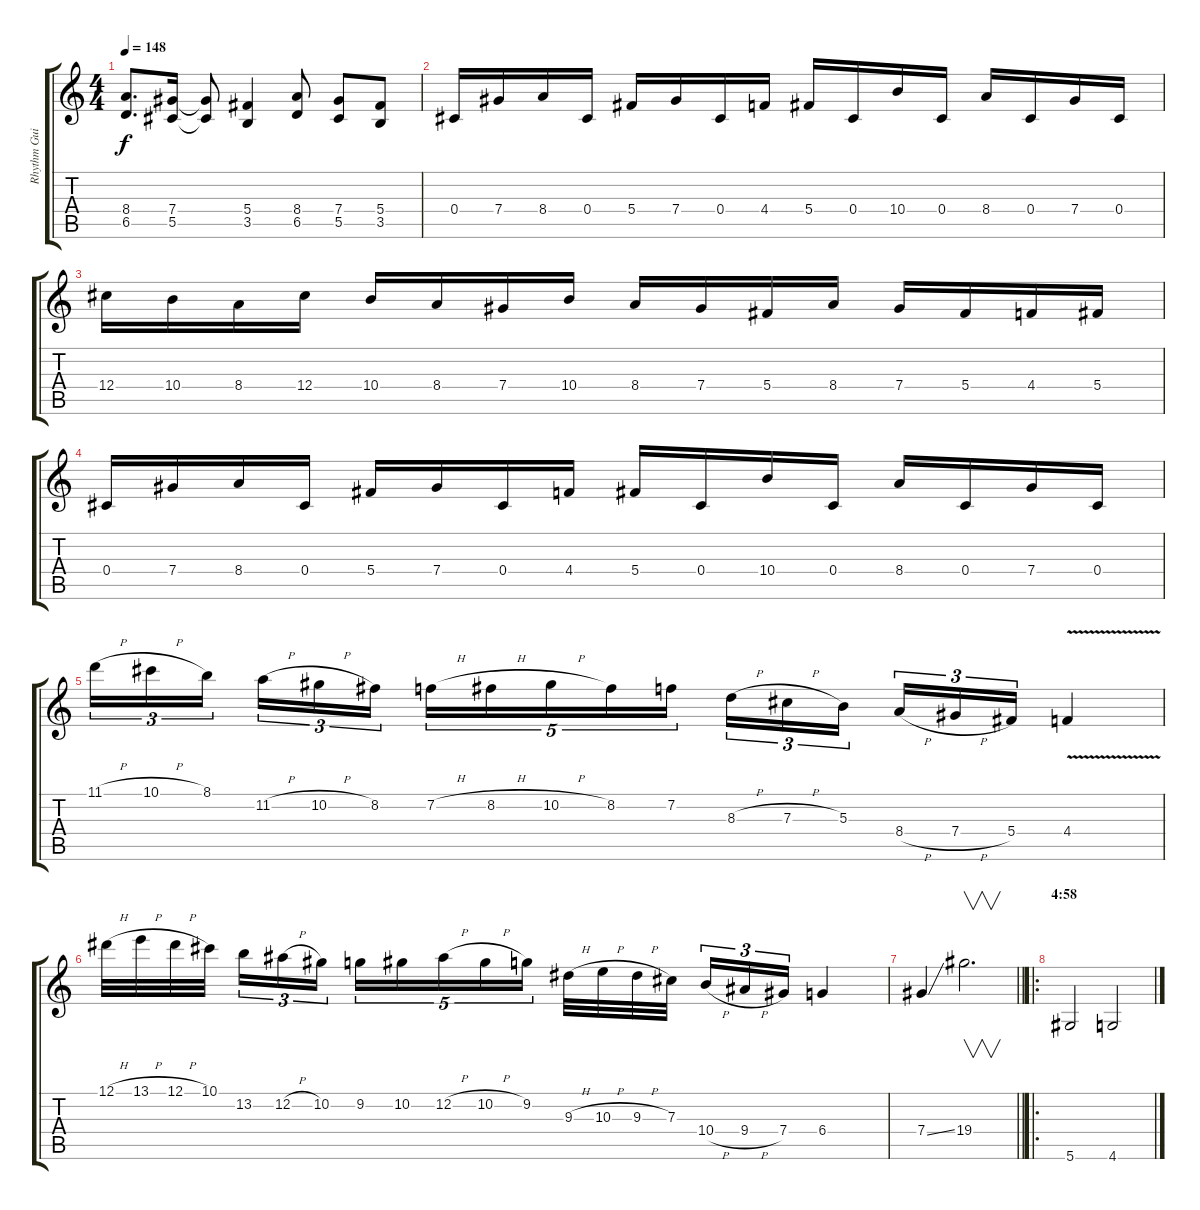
\track ("Rhythm Guitar" "Rhythm Gui") {instrument distortionguitar}
\staff {score tabs}
\tuning (Eb4 Bb3 Gb3 Db3 Ab2 Eb2) {hide}
\ts (4 4)
\tempo 148
\clef g2
\ks c
(8.4 6.5).8{d dy f} (7.4 5.5).16 (7.4{t} 5.5{t}).8 (5.4 3.5).4 (8.4 6.5).8 (7.4 5.5).8 (5.4 3.5).8 |
0.4.16 7.4.16 8.4.16 0.4.16 5.4.16 7.4.16 0.4.16 4.4.16 5.4.16 0.4.16 10.4.16 0.4.16 8.4.16 0.4.16 7.4.16 0.4.16 |
12.4.16 10.4.16 8.4.16 12.4.16 10.4.16 8.4.16 7.4.16 10.4.16 8.4.16 7.4.16 5.4.16 8.4.16 7.4.16 5.4.16 4.4.16 5.4.16 |
0.4.16 7.4.16 8.4.16 0.4.16 5.4.16 7.4.16 0.4.16 4.4.16 5.4.16 0.4.16 10.4.16 0.4.16 8.4.16 0.4.16 7.4.16 0.4.16 |
11.1{h}.16{tu (3 2)} 10.1{h}.16{tu (3 2)} 8.1.16{tu (3 2) beam splitsecondary} 11.2{h}.16{tu (3 2)} 10.2{h}.16{tu (3 2)} 8.2.16{tu (3 2)} 7.2{h}.16{tu (5 4)} 8.2{h}.16{tu (5 4)} 10.2{h}.16{tu (5 4)} 8.2.16{tu (5 4)} 7.2.16{tu (5 4)} 8.3{h}.16{tu (3 2)} 7.3{h}.16{tu (3 2)} 5.3.16{tu (3 2) beam splitsecondary} 8.4{h}.16{tu (3 2)} 7.4{h}.16{tu (3 2)} 5.4.16{tu (3 2)} 4.4{v}.4 |
12.1{h}.32 13.1{h}.32 12.1{h}.32 10.1.32{beam splitsecondary} 13.2.16{tu (3 2)} 12.2{h}.16{tu (3 2)} 10.2.16{tu (3 2)} 9.2.16{tu (5 4)} 10.2.16{tu (5 4)} 12.2{h}.16{tu (5 4)} 10.2{h}.16{tu (5 4)} 9.2.16{tu (5 4)} 9.3{h}.32 10.3{h}.32 9.3{h}.32 7.3.32{beam splitsecondary} 10.4{h}.16{tu (3 2)} 9.4{h}.16{tu (3 2)} 7.4.16{tu (3 2)} 6.4.4 |
\barLineRight lightlight
7.4{ss}.4 19.4.2{v d} |
\ro
\section ("" "4:58")
5.6.2{volume 12 balance 3} 4.6.2
